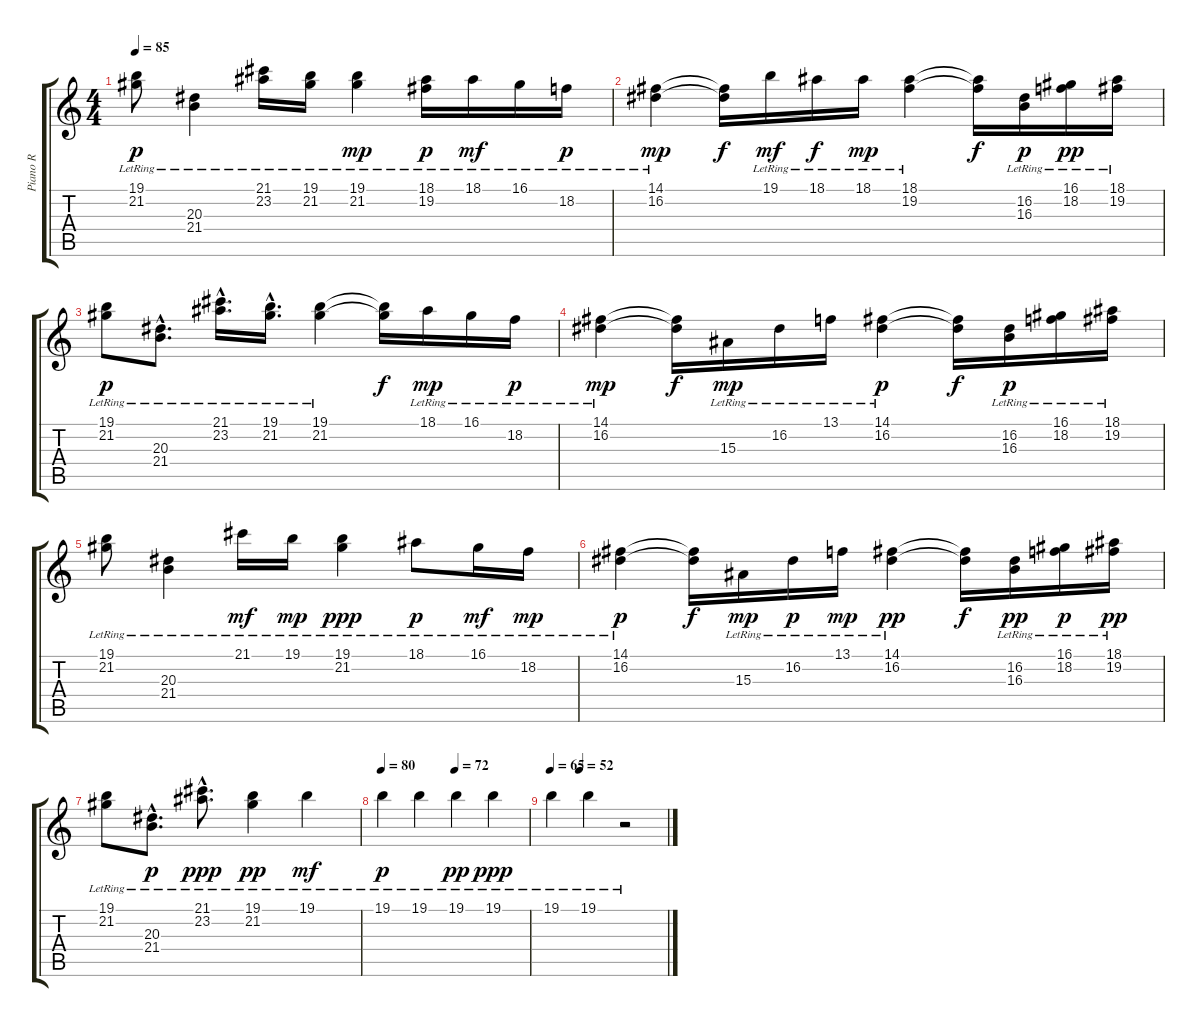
\track ("Piano R" "Piano R") {instrument acousticgrandpiano}
\staff {score tabs}
\tuning (E4 B3 G3 D3 A2 E2) {hide}
\ts (4 4)
\tempo 85
\clef g2
\ks c
(19.1{lr} 21.2{lr}).8{dy p} (20.3{lr} 21.4{lr}).4 (21.1{lr} 23.2{lr}).16 (19.1{lr} 21.2{lr}).16 (19.1{lr} 21.2{lr}).4{dy mp} (18.1{lr} 19.2{lr}).16{dy p} 18.1{lr}.16{dy mf} 16.1{lr}.16 18.2{lr}.16{dy p} |
(14.1{lr} 16.2{lr}).4{dy mp} (14.1{t} 16.2{t}).16{dy f} 19.1{lr}.16{dy mf} 18.1{lr}.16{dy f} 18.1{lr}.16{dy mp} (18.1{lr} 19.2{lr}).4 (18.1{t} 19.2{t}).16{dy f} (16.2{lr} 16.3{lr}).16{dy p} (16.1{lr} 18.2{lr}).16{dy pp} (18.1{lr} 19.2{lr}).16 |
(19.1{lr} 21.2{lr}).8{dy p} (20.3{hac lr} 21.4{hac lr}).8{d} (21.1{hac lr} 23.2{hac lr}).16{d} (19.1{hac lr} 21.2{hac lr}).16{d} (19.1{lr} 21.2{lr}).4 (19.1{t} 21.2{t}).16{dy f} 18.1{lr}.16{dy mp} 16.1{lr}.16 18.2{lr}.16{dy p} |
(14.1{lr} 16.2{lr}).4{dy mp} (14.1{t} 16.2{t}).16{dy f} 15.3{lr}.16{dy mp} 16.2{lr}.16 13.1{lr}.16 (14.1{lr} 16.2{lr}).4{dy p} (14.1{t} 16.2{t}).16{dy f} (16.2{lr} 16.3{lr}).16{dy p} (16.1{lr} 18.2{lr}).16 (18.1{lr} 19.2{lr}).16 |
(19.1{lr} 21.2{lr}).8 (20.3{lr} 21.4{lr}).4 21.1{lr}.16{dy mf} 19.1{lr}.16{dy mp} (19.1{lr} 21.2{lr}).4{dy ppp} 18.1{lr}.8{dy p} 16.1{lr}.16{dy mf} 18.2{lr}.16{dy mp} |
(14.1{lr} 16.2{lr}).4{dy p} (14.1{t} 16.2{t}).16{dy f} 15.3{lr}.16{dy mp} 16.2{lr}.16{dy p} 13.1{lr}.16{dy mp} (14.1{lr} 16.2{lr}).4{dy pp} (14.1{t} 16.2{t}).16{dy f} (16.2{lr} 16.3{lr}).16{dy pp} (16.1{lr} 18.2{lr}).16{dy p} (18.1{lr} 19.2{lr}).16{dy pp} |
(19.1{lr} 21.2{lr}).8 (20.3{hac lr} 21.4{hac lr}).8{d dy p} (21.1{hac lr} 23.2{hac lr}).8{d dy ppp} (19.1{lr} 21.2{lr}).4{dy pp} 19.1{lr}.4{dy mf} |
\tempo 80
\tempo (72 0.5)
19.1{lr}.4{dy p} 19.1{lr}.4 19.1{lr}.4{dy pp} 19.1{lr}.4{dy ppp} |
\tempo 65
\tempo (52 0.25)
19.1{lr}.4 19.1{lr}.4 r.2
